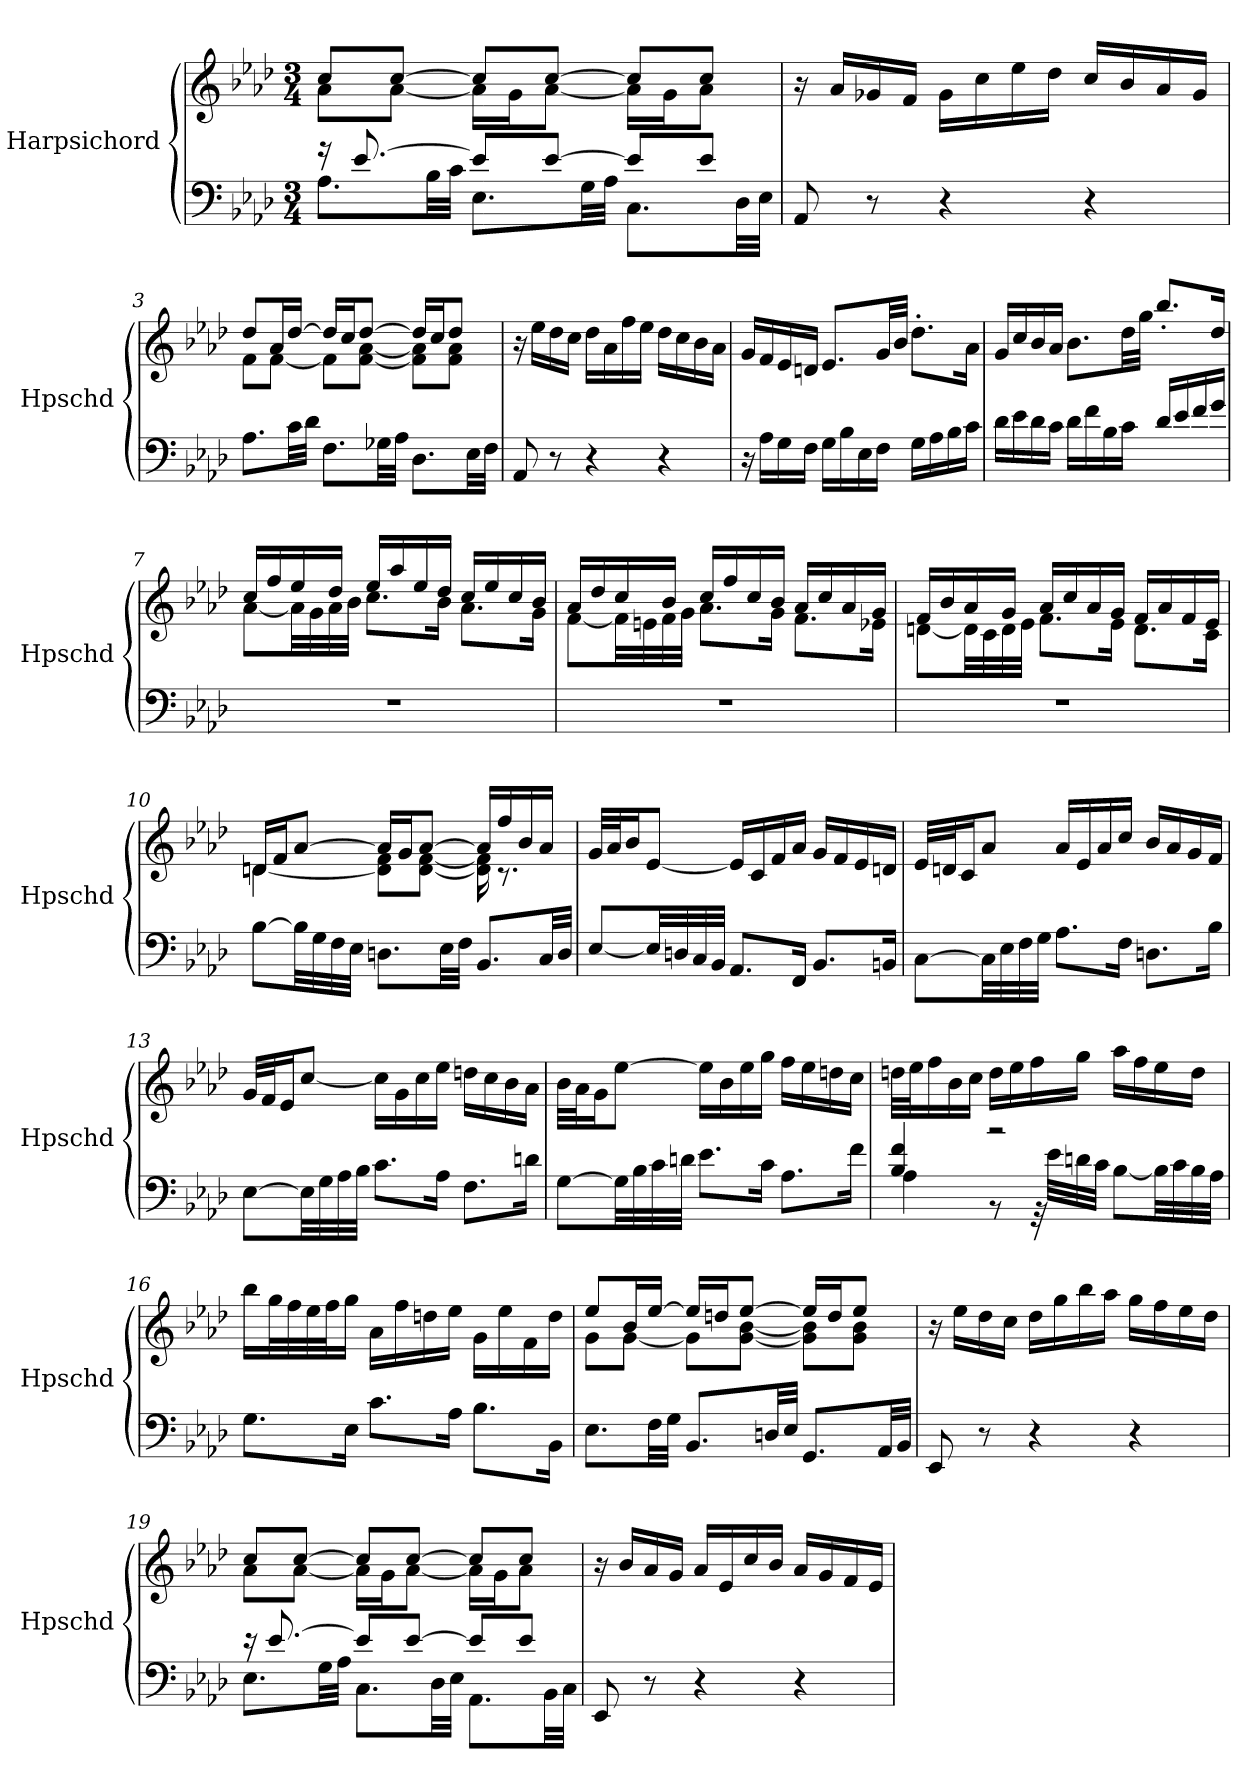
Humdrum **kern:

**kern	**kern
*part1	*part1
*staff2	*staff1
*I"Harpsichord	*
*I'Hpschd	*
*clefF4	*clefG2
*k[b-e-a-d-]	*k[b-e-a-d-]
*A-:	*A-:
*M3/4	*M3/4
*MM67	*MM67
=1	=1
*^	*^
16r	8.A-\L	8cc/L	8a-\L
[8.e-/	.	.	.
.	.	[8cc/J	[8a-\J
.	32B-\LL	.	.
.	32c\JJJ	.	.
8e-/L]	8.E-\L	8cc/L]	16a-\LL]
.	.	.	16g\J
[8e-/J	.	[8cc/J	[8a-\J
.	32G\LL	.	.
.	32A-\JJJ	.	.
8e-/L]	8.C\L	8cc/L]	16a-\LL]
.	.	.	16g\J
8e-/J	.	8cc/J	8a-\J
.	32D-\LL	.	.
.	32E-\JJJ	.	.
*v	*v	*	*
*	*v	*v
=2	=2
8AA-/	16r
.	16a-/LL
8r	16g-X/
.	16f/JJ
4r	16g-\LL
.	16cc\
.	16ee-\
.	16dd-\JJ
4r	16cc/LL
.	16b-/
.	16a-/
.	16g-/JJ
=3	=3
*	*^
8.A-\L	8dd-/L	8f\L
.	16a-/L	[8f\J
32c\LL	[16dd-/JJ	.
32d-\JJJ	.	.
8.F\L	16dd-/LL]	8f\L]
.	16cc/J	.
.	[8dd-/J	[8f\ [8a-\J
32G-X\LL	.	.
32A-\JJJ	.	.
8.D-\L	16dd-/LL]	8f]\ 8a-]\L
.	16cc/J	.
.	8dd-/J	8f\ 8a-\J
32E-\LL	.	.
32F\JJJ	.	.
*	*v	*v
=4	=4
8AA-/	16r
.	16ee-\LL
8r	16dd-\
.	16cc\JJ
4r	16dd-\LL
.	16a-\
.	16ff\
.	16ee-\JJ
4r	16dd-\LL
.	16cc\
.	16b-\
.	16a-\JJ
=5	=5
16r	16g/LL
16A-\LL	16f/
16G\	16e-/
16F\JJ	16dn/JJ
16G\LL	8.e-/L
16B-\	.
16E-\	.
16F\JJ	32g/LL
.	32b-/JJJ
16G\LL	8.dd-'\L
16A-\	.
16B-\	.
16c\JJ	16a-\Jk
=6	=6
16d-\LL	16g/LL
16e-\	16cc/
16d-\	16b-/
16c\JJ	16a-/JJ
16d-\LL	8.b-\L
16f\	.
16B-\	.
16c\JJ	32dd-\LL
.	32gg\JJJ
16d-/LL	8.bb-'/L
16e-/	.
16f/	.
16g/JJ	16dd-/Jk
=7	=7
*	*^
2.r	16cc/LL	[8a-\L
.	16ff/	.
.	16ee-/	32a-\LL]
.	.	32g\
.	16dd-/JJ	32a-\
.	.	32b-\JJJ
.	16ee-/LL	8.cc\L
.	16aa-/	.
.	16ee-/	.
.	16dd-/JJ	16b-\Jk
.	16cc/LL	8.a-\L
.	16ee-/	.
.	16cc/	.
.	16b-/JJ	16g\Jk
=8	=8	=8
2.r	16a-/LL	[8f\L
.	16dd-/	.
.	16cc/	32f\LL]
.	.	32en\
.	16b-/JJ	32f\
.	.	32g\JJJ
.	16cc/LL	8.a-\L
.	16ff/	.
.	16cc/	.
.	16b-/JJ	16g\Jk
.	16a-/LL	8.f\L
.	16cc/	.
.	16a-/	.
.	16g/JJ	16e-X\Jk
=9	=9	=9
2.r	16f/LL	[8dn\L
.	16b-/	.
.	16a-/	32d\LL]
.	.	32c\
.	16g/JJ	32d\
.	.	32e-\JJJ
.	16a-/LL	8.f\L
.	16cc/	.
.	16a-/	.
.	16g/JJ	16e-\Jk
.	16f/LL	8.d\L
.	16a-/	.
.	16f/	.
.	16e-/JJ	16c\Jk
=10	=10	=10
[8B-\L	16dn/LL	[4dn\
.	16f/J	.
32B-\LL]	[8a-/J	.
32G\	.	.
32F\	.	.
32E-\JJJ	.	.
8.Dn\L	16a-/LL]	8d]\ 8f\L
.	16g/J	.
.	[8a-/J	[8d\ [8f\J
32E-\LL	.	.
32F\JJJ	.	.
8.BB-/L	16a-/LL]	16d]\ 16f]\
.	16ff/	8.r
.	16b-/	.
32C/LL	16a-/JJ	.
32D/JJJ	.	.
*	*v	*v
=11	=11
[8E-/L	32g/LLL
.	32a-/J
.	16b-/J
32E-/LL]	[8e-/J
32Dn/	.
32C/	.
32BB-/JJJ	.
8.AA-/L	16e-/LL]
.	16c/
.	16f/
16FF/Jk	16a-/JJ
8.BB-/L	16g/LL
.	16f/
.	16e-/
16BBn/Jk	16dn/JJ
=12	=12
[8C\L	32e-/LLL
.	32dn/J
.	16c/J
32C\LL]	8a-/J
32E-\	.
32F\	.
32G\JJJ	.
8.A-\L	16a-/LL
.	16e-/
.	16a-/
16F\Jk	16cc/JJ
8.Dn\L	16b-/LL
.	16a-/
.	16g/
16B-\Jk	16f/JJ
=13	=13
[8E-\L	32g/LLL
.	32f/J
.	16e-/J
32E-\LL]	[8cc/J
32G\	.
32A-\	.
32B-\JJJ	.
8.c\L	16cc\LL]
.	16g\
.	16cc\
16A-\Jk	16ee-\JJ
8.F\L	16ddn\LL
.	16cc\
.	16b-\
16dn\Jk	16a-\JJ
=14	=14
[8G\L	32b-\LLL
.	32a-\J
.	16g\J
32G\LL]	[8ee-\J
32B-\	.
32c\	.
32dn\JJJ	.
8.e-\L	16ee-\LL]
.	16b-\
.	16ee-\
16c\Jk	16gg\JJ
8.A-\L	16ff\LL
.	16ee-\
.	16ddn\
16f\Jk	16cc\JJ
=15	=15
*^	*
4B-/ 4f/	4A-\	32ddn\LLL
.	.	32ee-\J
.	.	16ff\
.	.	16b-\
.	.	16cc\JJ
2r	8r	16dd\LL
.	.	16ee-\
.	32r	16ff\
.	32e-\LLL	.
.	32dn\	16gg\JJ
.	32c\JJJ	.
.	[8B-\L	16aa-\LL
.	.	16ff\
.	32B-\LL]	16ee-\
.	32c\	.
.	32B-\	16dd\JJ
.	32A-\JJJ	.
*v	*v	*
=16	=16
8.G\L	16bb-\LL
.	32gg\L
.	32ff\
.	32ee-\
.	32ff\J
16E-\Jk	16gg\JJ
8.c\L	16a-\LL
.	16ff\
.	16ddn\
16A-\Jk	16ee-\JJ
8.B-\L	16g\LL
.	16ee-\
.	16f\
16BB-\Jk	16dd\JJ
=17	=17
*	*^
8.E-\L	8ee-/L	8g\L
.	16b-/L	[8g\J
32F\LL	[16ee-/JJ	.
32G\JJJ	.	.
8.BB-/L	16ee-/LL]	8g\L]
.	16ddn/J	.
.	[8ee-/J	[8g\ [8b-\J
32Dn/LL	.	.
32E-/JJJ	.	.
8.GG/L	16ee-/LL]	8g]\ 8b-]\L
.	16dd/J	.
.	8ee-/J	8g\ 8b-\J
32AA-/LL	.	.
32BB-/JJJ	.	.
*	*v	*v
=18	=18
8EE-/	16r
.	16ee-\LL
8r	16dd-\
.	16cc\JJ
4r	16dd-\LL
.	16gg\
.	16bb-\
.	16aa-\JJ
4r	16gg\LL
.	16ff\
.	16ee-\
.	16dd-\JJ
=19	=19
*^	*^
16r	8.E-\L	8cc/L	8a-\L
[8.e-/	.	.	.
.	.	[8cc/J	[8a-\J
.	32G\LL	.	.
.	32A-\JJJ	.	.
8e-/L]	8.C\L	8cc/L]	16a-\LL]
.	.	.	16g\J
[8e-/J	.	[8cc/J	[8a-\J
.	32D-\LL	.	.
.	32E-\JJJ	.	.
8e-/L]	8.AA-\L	8cc/L]	16a-\LL]
.	.	.	16g\J
8e-/J	.	8cc/J	8a-\J
.	32BB-\LL	.	.
.	32C\JJJ	.	.
*v	*v	*	*
*	*v	*v
=20	=20
8EE-/	16r
.	16b-/LL
8r	16a-/
.	16g/JJ
4r	16a-/LL
.	16e-/
.	16cc/
.	16b-/JJ
4r	16a-/LL
.	16g/
.	16f/
.	16e-/JJ
=	=
*-	*-
